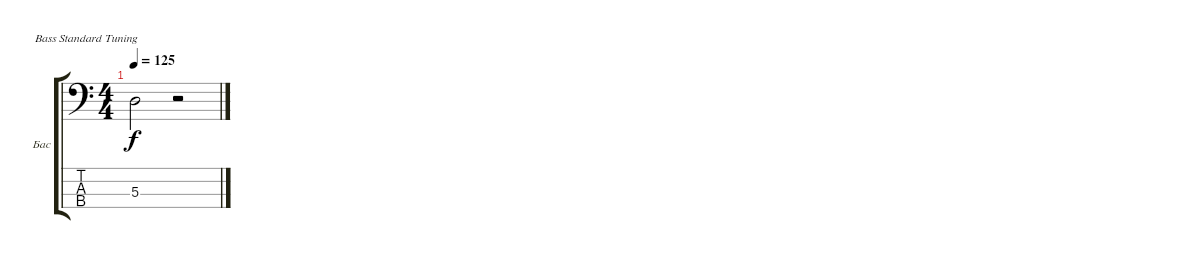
\bracketExtendMode groupsimilarinstruments
\firstSystemTrackNameOrientation horizontal
\otherSystemsTrackNameOrientation horizontal
\track ("Виталий Дубинин" "Бас") {instrument electricbassfinger}
\staff {score tabs}
\tuning (G2 D2 A1 E1)
\ts (4 4)
\tempo 125
\clef f4
\ks c
5.3{t}.2{dy f} r.2
